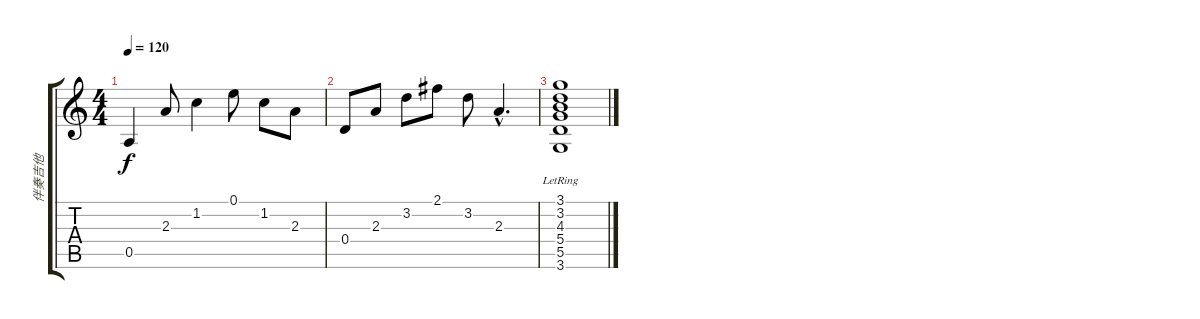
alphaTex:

\track ("伴奏吉他" "伴奏吉他") {instrument acousticguitarsteel}
\staff {score tabs}
\tuning (E4 B3 G3 D3 A2 E2) {hide}
\ts (4 4)
\tempo 120
\clef g2
\ks c
0.5.4{dy f} 2.3.8 1.2.4 0.1.8 1.2.8 2.3.8 |
0.4.8 2.3.8 3.2.8 2.1.8 3.2.8 2.3{hac}.4{d} |
(3.1 3.2 4.3 5.4 5.5 3.6{lr}).1
